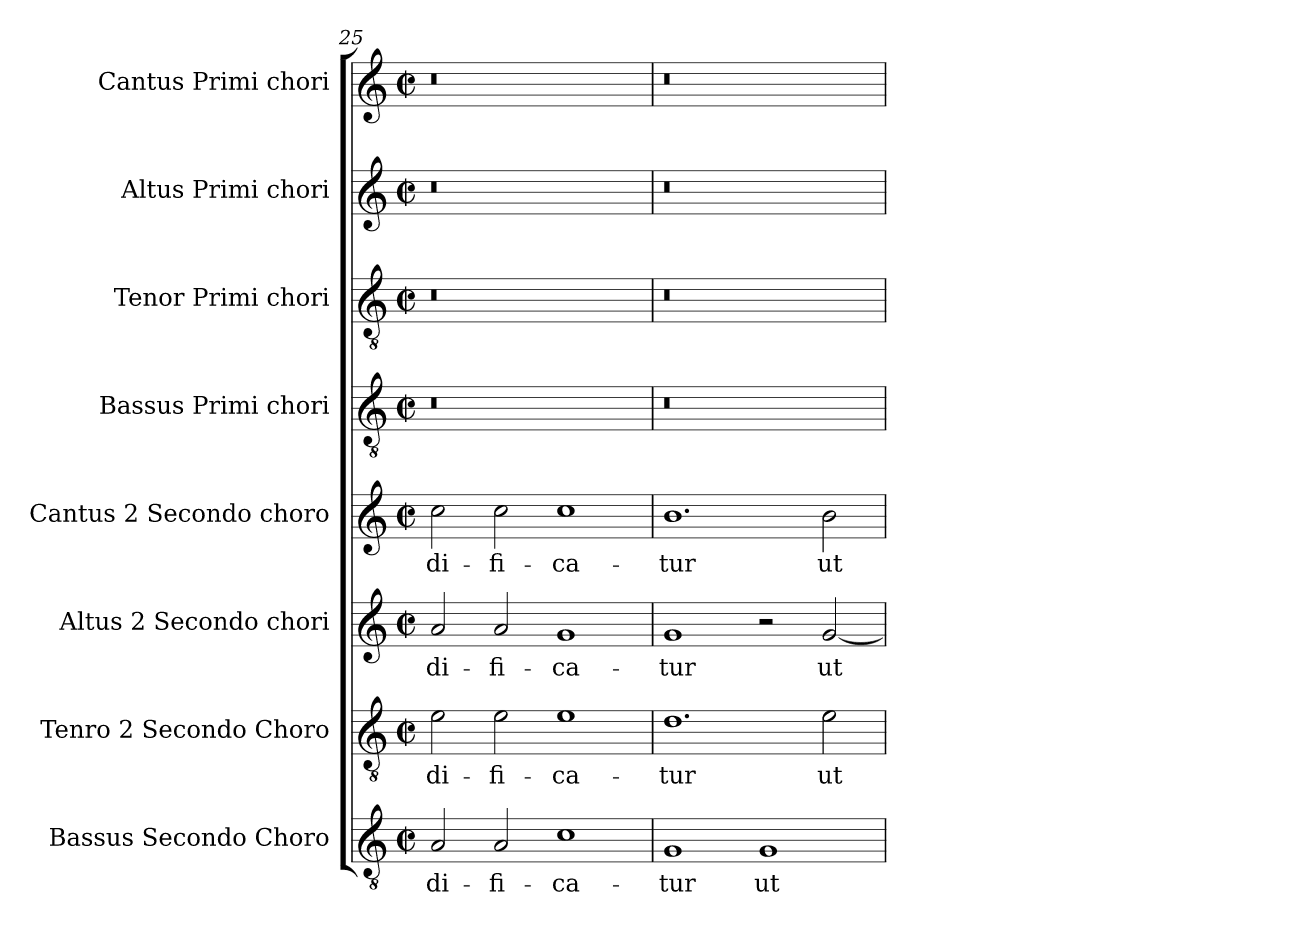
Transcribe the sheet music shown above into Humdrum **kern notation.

**kern	**text	**kern	**text	**kern	**text	**kern	**text	**kern	**kern	**kern	**kern
*part8	*part8	*part7	*part7	*part6	*part6	*part5	*part5	*part4	*part3	*part2	*part1
*staff8	*staff8	*staff7	*staff7	*staff6	*staff6	*staff5	*staff5	*staff4	*staff3	*staff2	*staff1
*I"Bassus  Secondo Choro	*	*I"Tenro 2  Secondo Choro	*	*I"Altus 2  Secondo chori	*	*I"Cantus 2  Secondo choro	*	*I"Bassus  Primi chori	*I"Tenor  Primi chori	*I"Altus  Primi chori	*I"Cantus  Primi chori
*I'Ch	*	*I'Ch	*	*I'Ch	*	*I'Ch	*	*I'Ch	*I'Ch	*I'Ch	*I'Ch
*clefGv2	*	*clefGv2	*	*clefG2	*	*clefG2	*	*clefGv2	*clefGv2	*clefG2	*clefG2
*M2/2	*	*M2/2	*	*M2/2	*	*M2/2	*	*M2/2	*M2/2	*M2/2	*M2/2
*met(c|)	*	*met(c|)	*	*met(c|)	*	*met(c|)	*	*met(c|)	*met(c|)	*met(c|)	*met(c|)
=25	=25	=25	=25	=25	=25	=25	=25	=25	=25	=25	=25
!	!LO:LY:b:cj	!	!LO:LY:b:cj	!	!LO:LY:b:cj	!	!LO:LY:b:cj	!	!	!	!
2A/	-di-	2e\	-di-	2a/	-di-	2cc\	-di-	0r	0r	0r	0r
!	!LO:LY:b:cj	!	!LO:LY:b:cj	!	!LO:LY:b:cj	!	!LO:LY:b:cj	!	!	!	!
2A/	-fi-	2e\	-fi-	2a/	-fi-	2cc\	-fi-	.	.	.	.
!	!LO:LY:b:cj	!	!LO:LY:b:cj	!	!LO:LY:b:cj	!	!LO:LY:b:cj	!	!	!	!
1c	-ca-	1e	-ca-	1g	-ca-	1cc	-ca-	.	.	.	.
=26	=26	=26	=26	=26	=26	=26	=26	=26	=26	=26	=26
!	!LO:LY:b:cj	!	!LO:LY:b:cj	!	!LO:LY:b:cj	!	!LO:LY:b:cj	!	!	!	!
1G	-tur	1.d	-tur	1g	-tur	1.b	-tur	0r	0r	0r	0r
!	!LO:LY:b:cj	!	!	!	!	!	!	!	!	!	!
1G	ut	.	.	2r	.	.	.	.	.	.	.
!	!	!	!LO:LY:b:cj	!	!LO:LY:b:cj	!	!LO:LY:b:cj	!	!	!	!
.	.	2e\	ut	[<2g/	ut	2b\	ut	.	.	.	.
=	=	=	=	=	=	=	=	=	=	=	=
*-	*-	*-	*-	*-	*-	*-	*-	*-	*-	*-	*-
